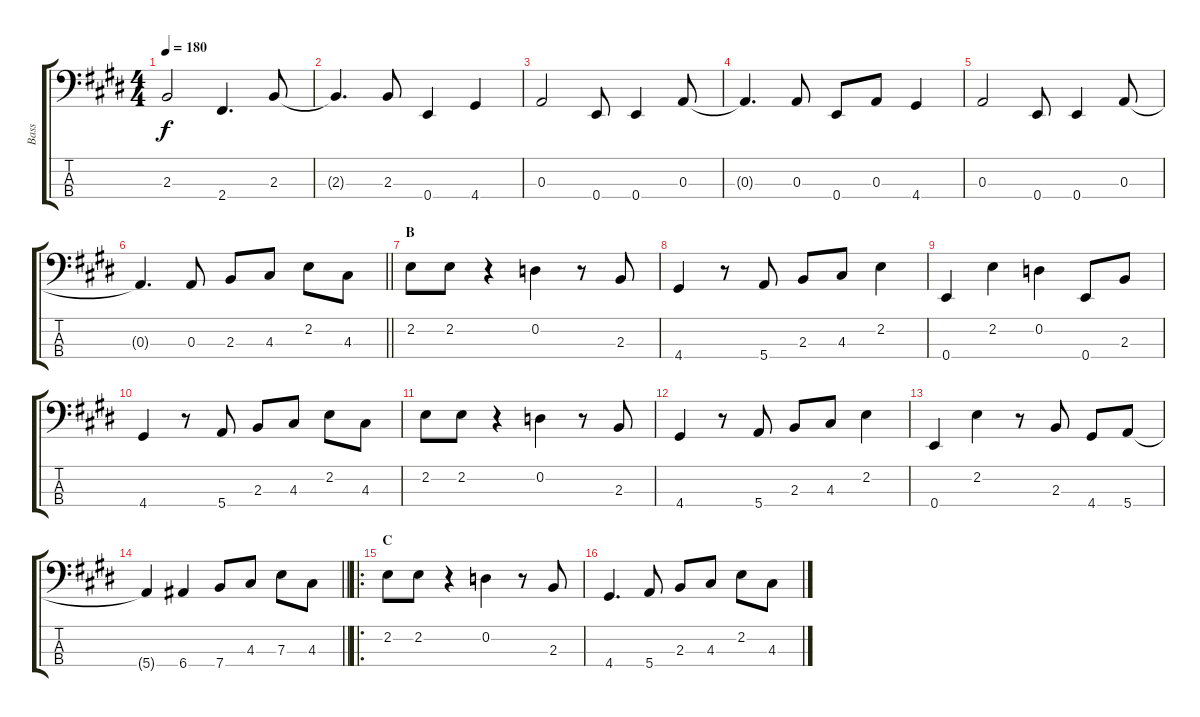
\track ("Bass" "Bass") {instrument electricbassfinger bank 163}
\staff {score tabs}
\tuning (G2 D2 A1 E1) {hide}
\ts (4 4)
\tempo 180
\clef f4
\ks e
2.3.2{dy f} 2.4.4{d} 2.3.8 |
2.3{t}.4{d} 2.3.8 0.4.4 4.4.4 |
0.3.2 0.4.8 0.4.4 0.3.8 |
0.3{t}.4{d} 0.3.8 0.4.8 0.3.8 4.4.4 |
0.3.2 0.4.8 0.4.4 0.3.8 |
\barLineRight lightlight
0.3{t}.4{d} 0.3.8 2.3.8 4.3.8 2.2.8 4.3.8 |
\section ("" "B")
2.2.8 2.2.8 r.4 0.2.4 r.8 2.3.8 |
4.4.4 r.8 5.4.8 2.3.8 4.3.8 2.2.4 |
0.4.4 2.2.4 0.2.4 0.4.8 2.3.8 |
4.4.4 r.8 5.4.8 2.3.8 4.3.8 2.2.8 4.3.8 |
2.2.8 2.2.8 r.4 0.2.4 r.8 2.3.8 |
4.4.4 r.8 5.4.8 2.3.8 4.3.8 2.2.4 |
0.4.4 2.2.4 r.8 2.3.8 4.4.8 5.4.8 |
\barLineRight lightlight
5.4{t}.4 6.4.4 7.4.8 4.3.8 7.3.8 4.3.8 |
\ro
\section ("" "C")
2.2.8 2.2.8 r.4 0.2.4 r.8 2.3.8 |
4.4.4{d} 5.4.8 2.3.8 4.3.8 2.2.8 4.3.8
